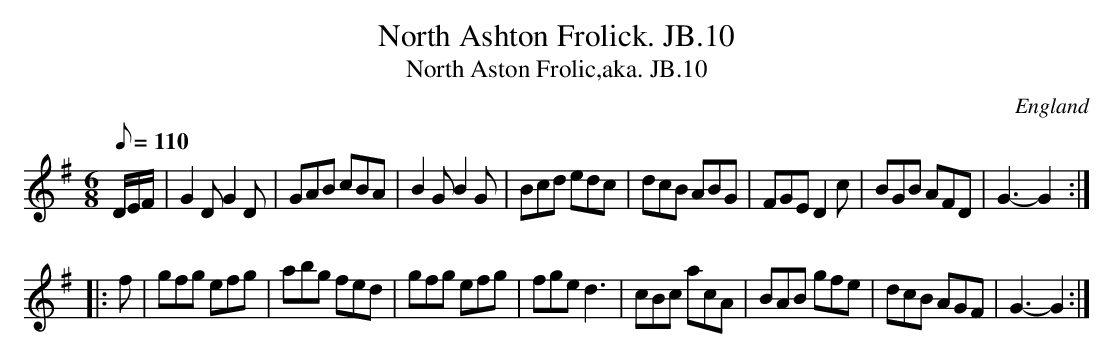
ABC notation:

X:1
T:North Ashton Frolick. JB.10
T:North Aston Frolic,aka. JB.10
M:6/8
L:1/8
Q:110
O:England
K:G
D/E/F/ | G2DG2D | GAB cBA | B2GB2G | Bcd edc | dcB ABG | FGED2c | BGB AFD | G3-G2 :|
|: f | gfg efg | abg fed | gfg efg | fged3 | cBc acA | BAB gfe | dcB AGF | G3-G2 :|]
